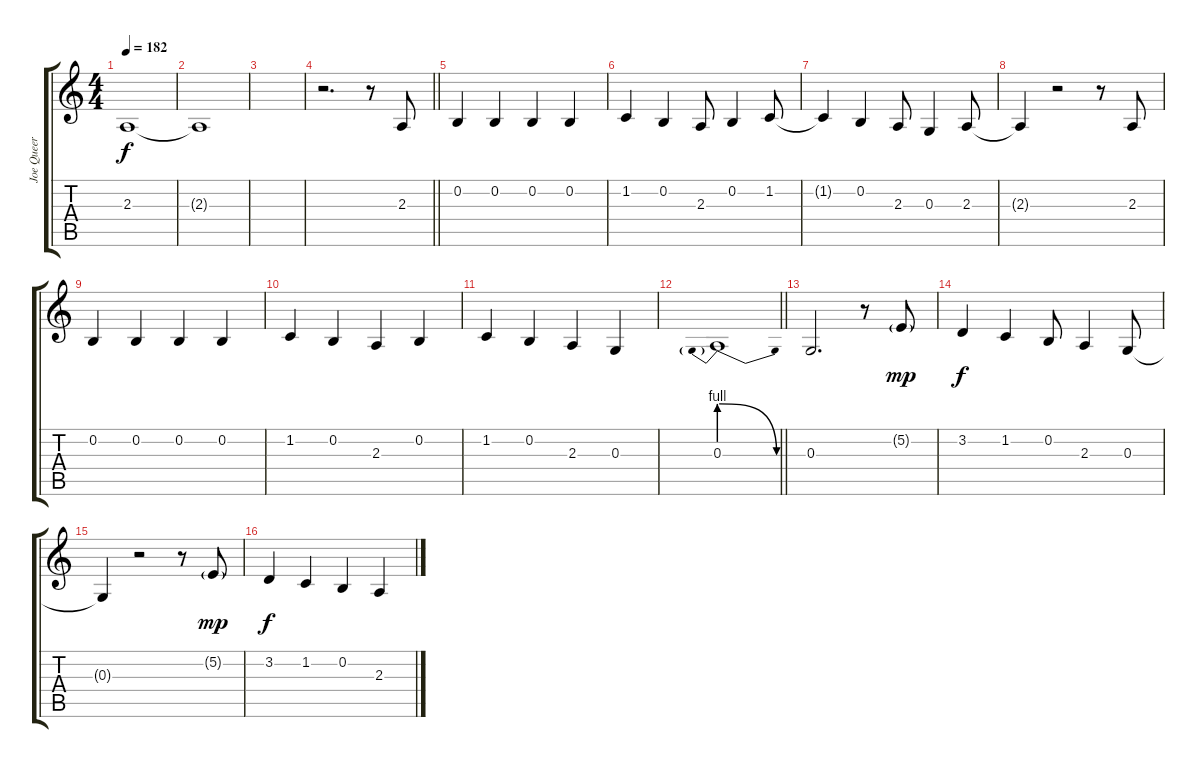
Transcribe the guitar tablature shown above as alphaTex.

\track ("Joe Queer" "Joe Queer") {instrument clarinet}
\staff {score tabs}
\tuning (E4 B3 G3 D3 A2 E2) {hide}
\ts (4 4)
\section ("" "")
\tempo 182
\clef g2
\ks c
2.3{t}.1{dy f} |
2.3{t}.1 |
|
\barLineRight lightlight
r.2{d} r.8 2.3.8 |
\section ("" "")
0.2.4 0.2.4 0.2.4 0.2.4 |
1.2.4 0.2.4 2.3.8 0.2.4 1.2.8 |
1.2{t}.4 0.2.4 2.3.8 0.3.4 2.3.8 |
2.3{t}.4 r.2 r.8 2.3.8 |
0.2.4 0.2.4 0.2.4 0.2.4 |
1.2.4 0.2.4 2.3.4 0.2.4 |
1.2.4 0.2.4 2.3.4 0.3.4 |
\barLineRight lightlight
0.3{be (prebendrelease 0 4 60 0)}.1 |
\section ("" "")
0.3.2{d} r.8 5.2{g}.8{dy mp} |
3.2.4{dy f} 1.2.4 0.2.8 2.3.4 0.3.8 |
0.3{t}.4 r.2 r.8 5.2{g}.8{dy mp} |
3.2.4{dy f} 1.2.4 0.2.4 2.3.4
